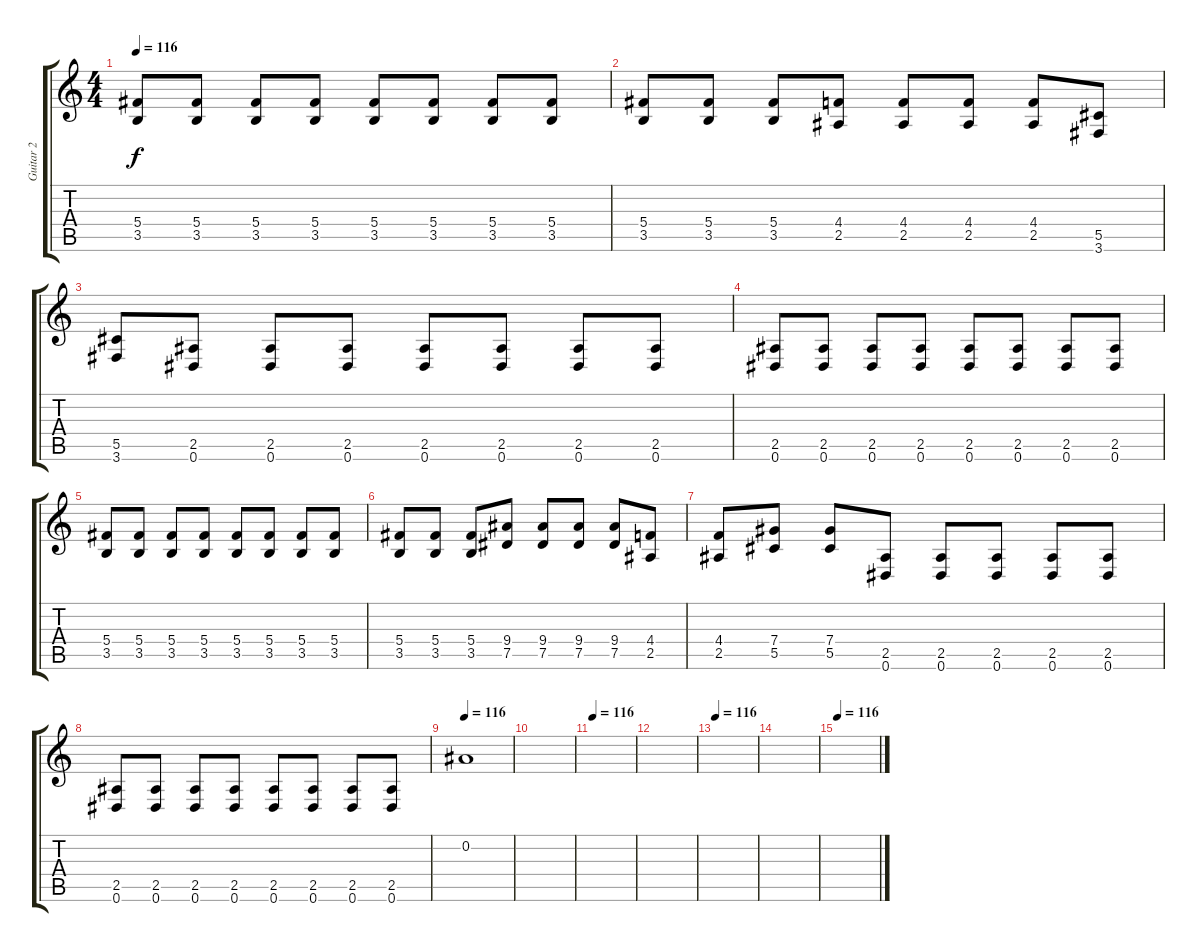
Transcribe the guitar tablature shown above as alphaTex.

\track ("Guitar 2" "Guitar 2") {instrument distortionguitar}
\staff {score tabs}
\tuning (Eb4 Bb3 Gb3 Db3 Ab2 Eb2) {hide}
\ts (4 4)
\tempo 116
\clef g2
\ks c
(5.4 3.5).8{dy f} (5.4 3.5).8 (5.4 3.5).8 (5.4 3.5).8 (5.4 3.5).8 (5.4 3.5).8 (5.4 3.5).8 (5.4 3.5).8 |
(5.4 3.5).8 (5.4 3.5).8 (5.4 3.5).8 (4.4 2.5).8 (4.4 2.5).8 (4.4 2.5).8 (4.4 2.5).8 (5.5 3.6).8 |
(5.5 3.6).8 (2.5 0.6).8 (2.5 0.6).8 (2.5 0.6).8 (2.5 0.6).8 (2.5 0.6).8 (2.5 0.6).8 (2.5 0.6).8 |
(2.5 0.6).8 (2.5 0.6).8 (2.5 0.6).8 (2.5 0.6).8 (2.5 0.6).8 (2.5 0.6).8 (2.5 0.6).8 (2.5 0.6).8 |
(5.4 3.5).8 (5.4 3.5).8 (5.4 3.5).8 (5.4 3.5).8 (5.4 3.5).8 (5.4 3.5).8 (5.4 3.5).8 (5.4 3.5).8 |
(5.4 3.5).8 (5.4 3.5).8 (5.4 3.5).8 (9.4 7.5).8 (9.4 7.5).8 (9.4 7.5).8 (9.4 7.5).8 (4.4 2.5).8 |
(4.4 2.5).8 (7.4 5.5).8 (7.4 5.5).8 (2.5 0.6).8 (2.5 0.6).8 (2.5 0.6).8 (2.5 0.6).8 (2.5 0.6).8 |
(2.5 0.6).8 (2.5 0.6).8 (2.5 0.6).8 (2.5 0.6).8 (2.5 0.6).8 (2.5 0.6).8 (2.5 0.6).8 (2.5 0.6).8 |
\tempo 116
0.2.1{volume 0} |
|
\tempo 116
|
|
\tempo 116
|
|
\tempo 116
